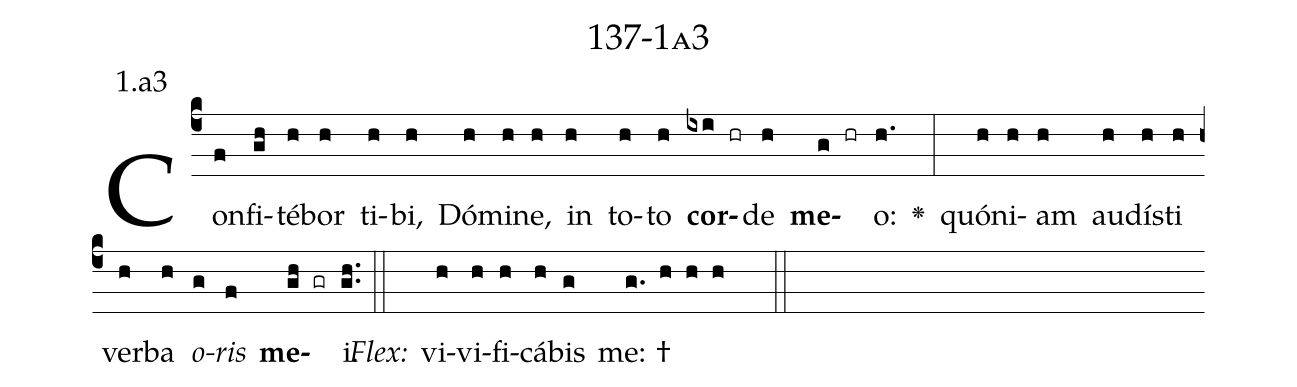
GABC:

name: 137-1a3;
annotation: 1.a3;
%%
(c4)Con(f)fi(gh)té(h)bor(h) ti(h)bi,(h) Dó(h)mi(h)ne,(h) in(h) to(h)to(h) <b>cor</b>(ixi hr)de(h) <b>me</b>(g hr)o:(h.) <v>\greheightstar</v>(:) quón(h)i(h)am(h) au(h)dís(h)ti(h) ver(h)ba(h) <i>o</i>(g)<i>ris</i>(f) <b>me</b>(gh gr)i.(gh..) (::)
<i>Flex:</i>()  vi(h)vi(h)fi(h)cá(h)bis(g) me: †(g. h h h  ::)

%E(h) u(h) o(g) u(f) a(gh) e.(gh..) (::)
